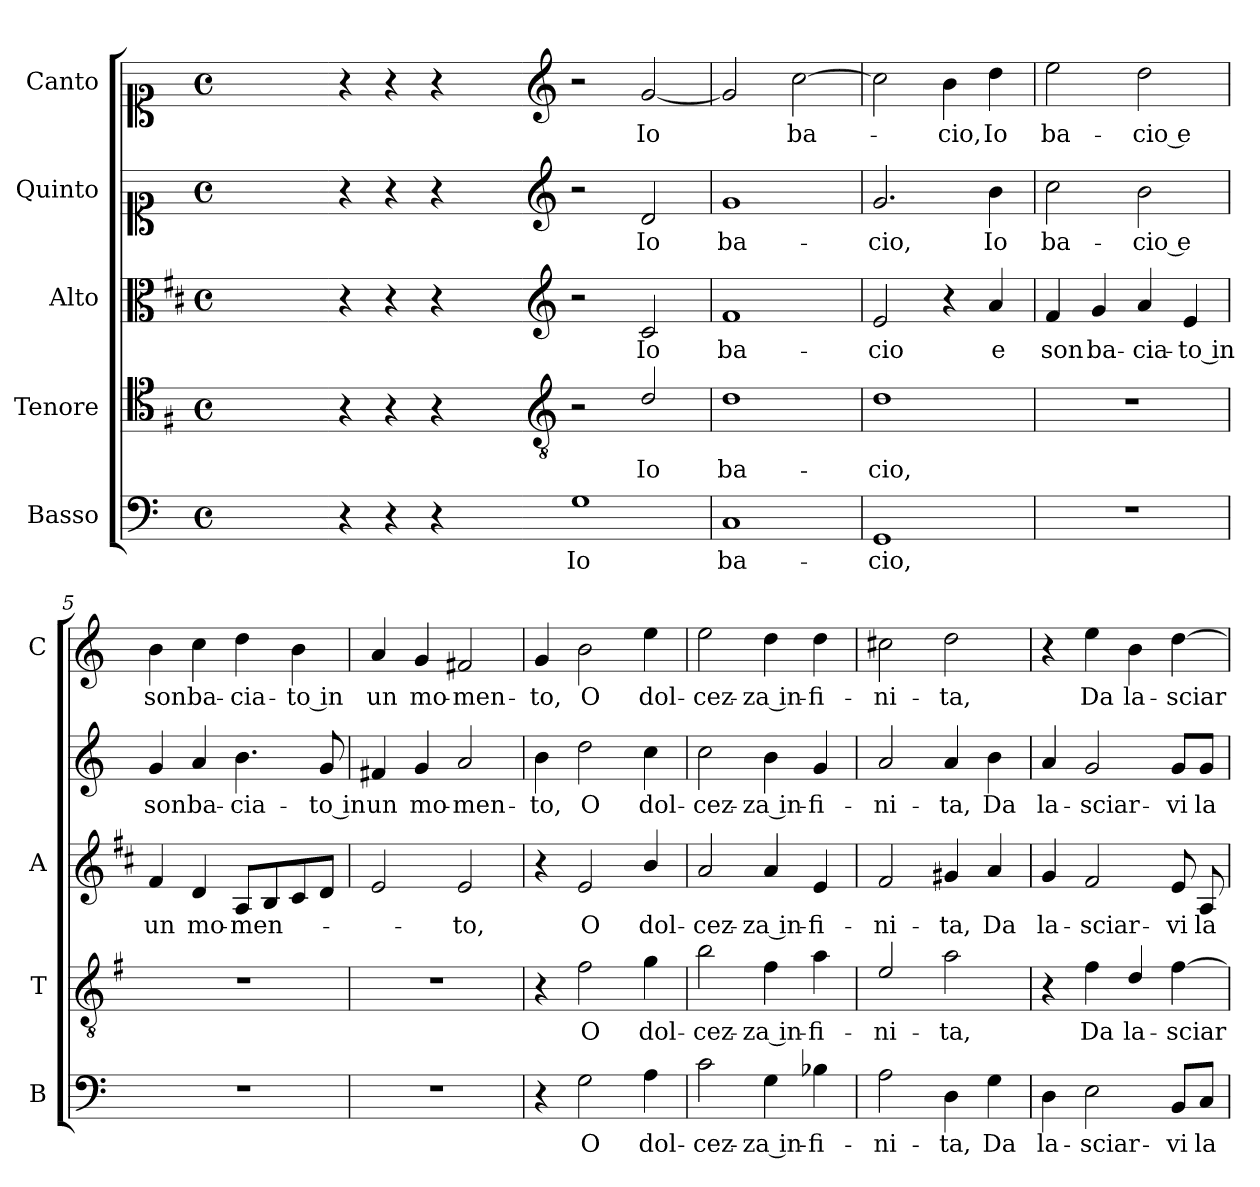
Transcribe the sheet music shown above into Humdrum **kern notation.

**kern	**text	**kern	**text	**kern	**text	**kern	**text	**kern	**text
*part5	*part5	*part4	*part4	*part3	*part3	*part2	*part2	*part1	*part1
*staff5	*staff5	*staff4	*staff4	*staff3	*staff3	*staff2	*staff2	*staff1	*staff1
*I"Basso	*	*I"Tenore	*	*I"Alto	*	*I"Quinto	*	*I"Canto	*
*I'B	*	*I'T	*	*I'A	*	*	*	*I'C	*
*clefF4	*	*clefC4	*	*clefC3	*	*clefC1	*	*clefC1	*
*	*	*ITrd4c7	*	*ITrd1c2	*	*	*	*	*
*k[]	*	*k[]	*	*k[]	*	*k[]	*	*k[]	*
*C:	*	*C:	*	*C:	*	*C:	*	*C:	*
*M4/4	*	*M4/4	*	*M4/4	*	*M4/4	*	*M4/4	*
*met(c)	*	*met(c)	*	*met(c)	*	*met(c)	*	*met(c)	*
=	=	=	=	=	=	=	=	=	=
1ryy	.	1ryy	.	1ryy	.	1ryy	.	1ryy	.
=1X-	=1X-	=1X-	=1X-	=1X-	=1X-	=1X-	=1X-	=1X-	=1X-
4r	.	4r	.	4r	.	4r	.	4r	.
4r	.	4r	.	4r	.	4r	.	4r	.
4r	.	4r	.	4r	.	4r	.	4r	.
4ryy	.	4ryy	.	4ryy	.	4ryy	.	4ryy	.
=1-	=1-	=1-	=1-	=1-	=1-	=1-	=1-	=1-	=1-
*	*	*clefGv2	*	*clefG2	*	*clefG2	*	*clefG2	*
!	!LO:LY:b	!	!	!	!	!	!	!	!
1G	Io	2r	.	2r	.	2r	.	2r	.
!	!	!	!LO:LY:b	!	!LO:LY:b	!	!LO:LY:b	!	!LO:LY:b
.	.	2G/	Io	2B/	Io	2d/	Io	[2g/	Io
=2	=2	=2	=2	=2	=2	=2	=2	=2	=2
!	!LO:LY:b	!	!LO:LY:b	!	!LO:LY:b	!	!LO:LY:b	!	!
1C	ba-	1G	ba-	1e	ba-	1g	ba-	2g/]	.
!	!	!	!	!	!	!	!	!	!LO:LY:b
.	.	.	.	.	.	.	.	[2cc\	ba-
=3	=3	=3	=3	=3	=3	=3	=3	=3	=3
!	!LO:LY:b	!	!LO:LY:b	!	!LO:LY:b	!	!LO:LY:b	!	!
1GG	-cio,	1G	-cio,	2d/	-cio	2.g/	-cio,	2cc\]	.
!	!	!	!	!	!	!	!	!	!LO:LY:b
.	.	.	.	4r	.	.	.	4b\	-cio,
!	!	!	!	!	!LO:LY:b	!	!LO:LY:b	!	!LO:LY:b
.	.	.	.	4g/	e	4b\	Io	4dd\	Io
=4	=4	=4	=4	=4	=4	=4	=4	=4	=4
!	!	!	!	!	!LO:LY:b	!	!LO:LY:b	!	!LO:LY:b
1r	.	1r	.	4e/	son	2cc\	ba-	2ee\	ba-
!	!	!	!	!	!LO:LY:b	!	!	!	!
.	.	.	.	4f/	ba-	.	.	.	.
!	!	!	!	!	!LO:LY:b	!	!LO:LY:b	!	!LO:LY:b
.	.	.	.	4g/	-cia-	2b\	-cio e	2dd\	-cio e
!	!	!	!	!	!LO:LY:b	!	!	!	!
.	.	.	.	4d/	-to in	.	.	.	.
=5	=5	=5	=5	=5	=5	=5	=5	=5	=5
!	!	!	!	!	!LO:LY:b	!	!LO:LY:b	!	!LO:LY:b
1r	.	1r	.	4e/	un	4g/	son	4b\	son
!	!	!	!	!	!LO:LY:b	!	!LO:LY:b	!	!LO:LY:b
.	.	.	.	4c/	mo-	4a/	ba-	4cc\	ba-
!	!	!	!	!	!LO:LY:b	!	!LO:LY:b	!	!LO:LY:b
.	.	.	.	8G/L	-men-	4.b\	-cia-	4dd\	-cia-
.	.	.	.	8A/	.	.	.	.	.
!	!	!	!	!	!	!	!	!	!LO:LY:b
.	.	.	.	8B/	.	.	.	4b\	-to in
!	!	!	!	!	!	!	!LO:LY:b	!	!
.	.	.	.	8c/J	.	8g/	-to in	.	.
=6	=6	=6	=6	=6	=6	=6	=6	=6	=6
!	!	!	!	!	!	!	!LO:LY:b	!	!LO:LY:b
1r	.	1r	.	2d/	.	4f#X/	un	4a/	un
!	!	!	!	!	!	!	!LO:LY:b	!	!LO:LY:b
.	.	.	.	.	.	4g/	mo-	4g/	mo-
!	!	!	!	!	!LO:LY:b	!	!LO:LY:b	!	!LO:LY:b
.	.	.	.	2d/	-to,	2a/	-men-	2f#X/	-men-
=7	=7	=7	=7	=7	=7	=7	=7	=7	=7
!	!	!	!	!	!	!	!LO:LY:b	!	!LO:LY:b
4r	.	4r	.	4r	.	4b\	-to,	4g/	-to,
!	!LO:LY:b	!	!LO:LY:b	!	!LO:LY:b	!	!LO:LY:b	!	!LO:LY:b
2G\	O	2B\	O	2d/	O	2dd\	O	2b\	O
!	!LO:LY:b	!	!LO:LY:b	!	!LO:LY:b	!	!LO:LY:b	!	!LO:LY:b
4A\	dol-	4c\	dol-	4a/	dol-	4cc\	dol-	4ee\	dol-
!!LO:LB:g=z
=8	=8	=8	=8	=8	=8	=8	=8	=8	=8
!	!LO:LY:b	!	!LO:LY:b	!	!LO:LY:b	!	!LO:LY:b	!	!LO:LY:b
2c\	-cez-	2e\	-cez-	2g/	-cez-	2cc\	-cez-	2ee\	-cez-
!	!LO:LY:b	!	!LO:LY:b	!	!LO:LY:b	!	!LO:LY:b	!	!LO:LY:b
4G\	-za in-	4B\	-za in-	4g/	-za in-	4b\	-za in-	4dd\	-za in-
!	!LO:LY:b	!	!LO:LY:b	!	!LO:LY:b	!	!LO:LY:b	!	!LO:LY:b
4B-X\	-fi-	4d\	-fi-	4d/	-fi-	4g/	-fi-	4dd\	-fi-
=9	=9	=9	=9	=9	=9	=9	=9	=9	=9
!	!LO:LY:b	!	!LO:LY:b	!	!LO:LY:b	!	!LO:LY:b	!	!LO:LY:b
2A\	-ni-	2A/	-ni-	2e/	-ni-	2a/	-ni-	2cc#X\	-ni-
!	!LO:LY:b	!	!LO:LY:b	!	!LO:LY:b	!	!LO:LY:b	!	!LO:LY:b
4D\	-ta,	2d\	-ta,	4f#X/	-ta,	4a/	-ta,	2dd\	-ta,
!	!LO:LY:b	!	!	!	!LO:LY:b	!	!LO:LY:b	!	!
4G\	Da	.	.	4g/	Da	4b\	Da	.	.
=10	=10	=10	=10	=10	=10	=10	=10	=10	=10
!	!LO:LY:b	!	!	!	!LO:LY:b	!	!LO:LY:b	!	!
4D\	la-	4r	.	4f/	la-	4a/	la-	4r	.
!	!LO:LY:b	!	!LO:LY:b	!	!LO:LY:b	!	!LO:LY:b	!	!LO:LY:b
2E\	-sciar-	4B\	Da	2e/	-sciar-	2g/	-sciar-	4ee\	Da
!	!	!	!LO:LY:b	!	!	!	!	!	!LO:LY:b
.	.	4G/	la-	.	.	.	.	4b\	la-
!	!LO:LY:b	!	!LO:LY:b	!	!LO:LY:b	!	!LO:LY:b	!	!LO:LY:b
8BB/L	-vi	[4B\	-sciar-	8d/	-vi	8g/L	-vi	[4dd\	-sciar-
!	!LO:LY:b	!	!	!	!LO:LY:b	!	!LO:LY:b	!	!
8C/J	la	.	.	8G/	la	8g/J	la	.	.
=	=	=	=	=	=	=	=	=	=
*-	*-	*-	*-	*-	*-	*-	*-	*-	*-
